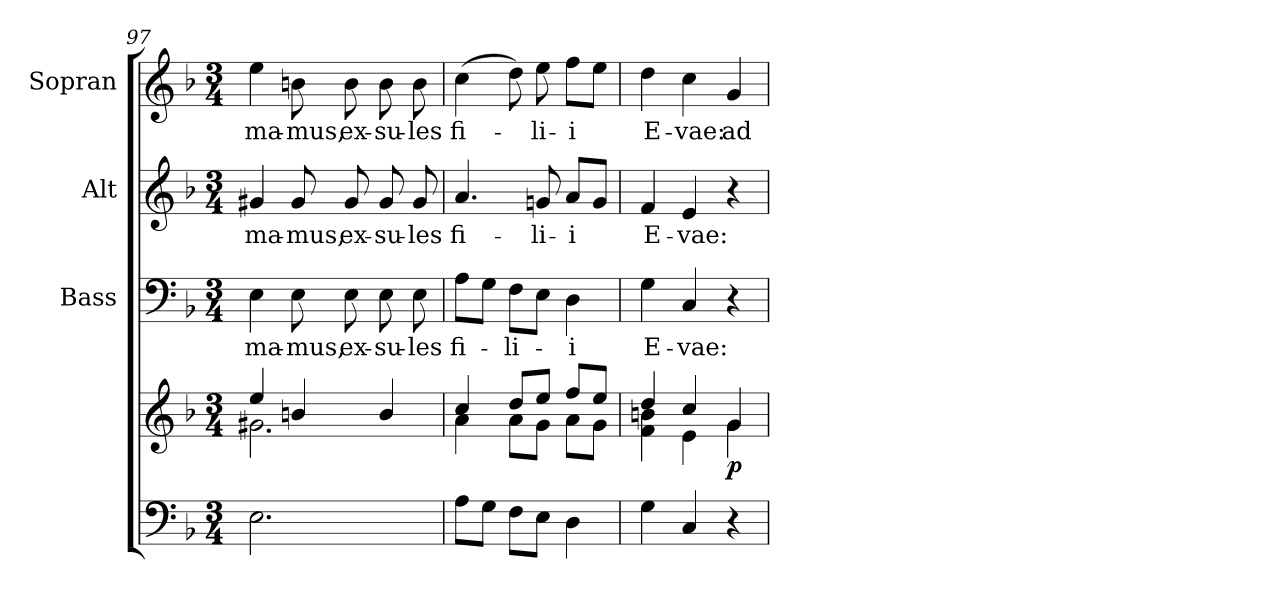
**kern	**kern	**dynam	**kern	**text	**kern	**text	**kern	**text
*part4	*part4	*part4	*part3	*part3	*part2	*part2	*part1	*part1
*staff5	*staff4	*staff4/5	*staff3	*staff3	*staff2	*staff2	*staff1	*staff1
*	*	*	*I"Bass	*	*I"Alt	*	*I"Sopran	*
*	*	*	*I'B.	*	*I'A.	*	*I'S.	*
*clefF4	*clefG2	*	*clefF4	*	*clefG2	*	*clefG2	*
*k[b-]	*k[b-]	*	*k[b-]	*	*k[b-]	*	*k[b-]	*
*F:	*F:	*	*F:	*	*F:	*	*F:	*
*M3/4	*M3/4	*	*M3/4	*	*M3/4	*	*M3/4	*
=97	=97	=97	=97	=97	=97	=97	=97	=97
*	*^	*	*	*	*	*	*	*
!	!	!	!	!	!LO:LY:b	!	!LO:LY:b	!	!LO:LY:b
2.E\	4ee/	2.g#X\	.	4E\	-ma-	4g#X/	-ma-	4ee\	-ma-
!	!	!	!	!	!LO:LY:b	!	!LO:LY:b	!	!LO:LY:b
.	4bn/	.	.	8E\	-mus,	8g#/	-mus,	8bn\	-mus,
!	!	!	!	!	!LO:LY:b	!	!LO:LY:b	!	!LO:LY:b
.	.	.	.	8E\	ex-	8g#/	ex-	8b\	ex-
!	!	!	!	!	!LO:LY:b	!	!LO:LY:b	!	!LO:LY:b
.	4b/	.	.	8E\	-su-	8g#/	-su-	8b\	-su-
!	!	!	!	!	!LO:LY:b	!	!LO:LY:b	!	!LO:LY:b
.	.	.	.	8E\	-les	8g#/	-les	8b\	-les
=98	=98	=98	=98	=98	=98	=98	=98	=98	=98
!	!	!	!	!	!LO:LY:b	!	!LO:LY:b	!	!LO:LY:b
8A\L	4cc/	4a\	.	8A\L	fi-	4.a/	fi-	(>4cc\	fi-
8G\J	.	.	.	8G\J	.	.	.	.	.
!	!	!	!	!	!LO:LY:b	!	!	!	!
8F\L	8dd/L	8a\L	.	8F\L	-li-	.	.	8dd\)	.
!	!	!	!	!	!	!	!LO:LY:b	!	!LO:LY:b
8E\J	8ee/J	8g\J	.	8E\J	.	8gn/	-li-	8ee\	-li-
!	!	!	!	!	!LO:LY:b	!	!LO:LY:b	!	!LO:LY:b
4D\	8ff/L	8a\L	.	4D\	-i	8a/L	-i	8ff\L	-i
.	8ee/J	8g\J	.	.	.	8g/J	.	8ee\J	.
!!LO:LB:g=z
=99	=99	=99	=99	=99	=99	=99	=99	=99	=99
!	!	!	!	!	!LO:LY:b	!	!LO:LY:b	!	!LO:LY:b
4G\	4dd/	4f\ 4bn\	.	4G\	E-	4f/	E-	4dd\	E-
!	!	!	!	!	!LO:LY:b	!	!LO:LY:b	!	!LO:LY:b
4C/	4cc/	4e\	.	4C/	-vae:	4e/	-vae:	4cc\	-vae:
!	!	!	!LO:DY:b	!	!	!	!	!	!LO:LY:b
4r	4g/	4g\	p	4r	.	4r	.	4g/	ad
*	*v	*v	*	*	*	*	*	*	*
=	=	=	=	=	=	=	=	=
*-	*-	*-	*-	*-	*-	*-	*-	*-
